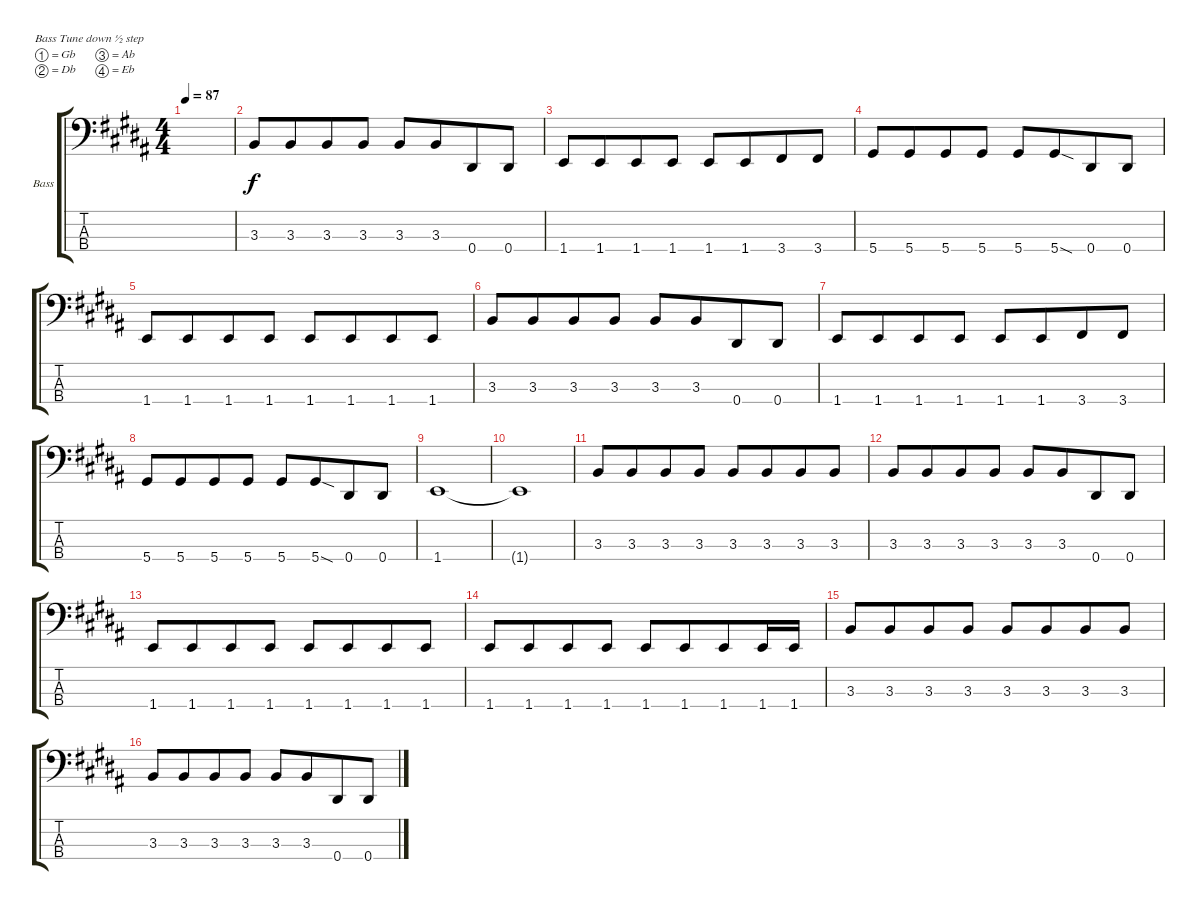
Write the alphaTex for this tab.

\bracketExtendMode groupsimilarinstruments
\firstSystemTrackNameOrientation horizontal
\otherSystemsTrackNameOrientation horizontal
\track ("Bass" "Bass") {multiBarRest instrument electricbassfinger}
\staff {score tabs}
\tuning (Gb2 Db2 Ab1 Eb1)
\ts (4 4)
\beaming (8 4 4)
\tempo 87
\clef f4
\ks b
|
3.3.8 3.3.8 3.3.8 3.3.8 3.3.8 3.3.8 0.4.8 0.4.8 |
1.4.8 1.4.8 1.4.8 1.4.8 1.4.8 1.4.8 3.4.8 3.4.8 |
5.4.8 5.4.8 5.4.8 5.4.8 5.4.8 5.4{sod}.8 0.4.8 0.4.8 |
1.4.8 1.4.8 1.4.8 1.4.8 1.4.8 1.4.8 1.4.8 1.4.8 |
3.3.8 3.3.8 3.3.8 3.3.8 3.3.8 3.3.8 0.4.8 0.4.8 |
1.4.8 1.4.8 1.4.8 1.4.8 1.4.8 1.4.8 3.4.8 3.4.8 |
5.4.8 5.4.8 5.4.8 5.4.8 5.4.8 5.4{sod}.8 0.4.8 0.4.8 |
1.4.1 |
1.4{t}.1 |
3.3.8 3.3.8 3.3.8 3.3.8 3.3.8 3.3.8 3.3.8 3.3.8 |
3.3.8 3.3.8 3.3.8 3.3.8 3.3.8 3.3.8 0.4.8 0.4.8 |
1.4.8 1.4.8 1.4.8 1.4.8 1.4.8 1.4.8 1.4.8 1.4.8 |
1.4.8 1.4.8 1.4.8 1.4.8 1.4.8 1.4.8 1.4.8 1.4.16 1.4.16 |
3.3.8 3.3.8 3.3.8 3.3.8 3.3.8 3.3.8 3.3.8 3.3.8 |
3.3.8 3.3.8 3.3.8 3.3.8 3.3.8 3.3.8 0.4.8 0.4.8
